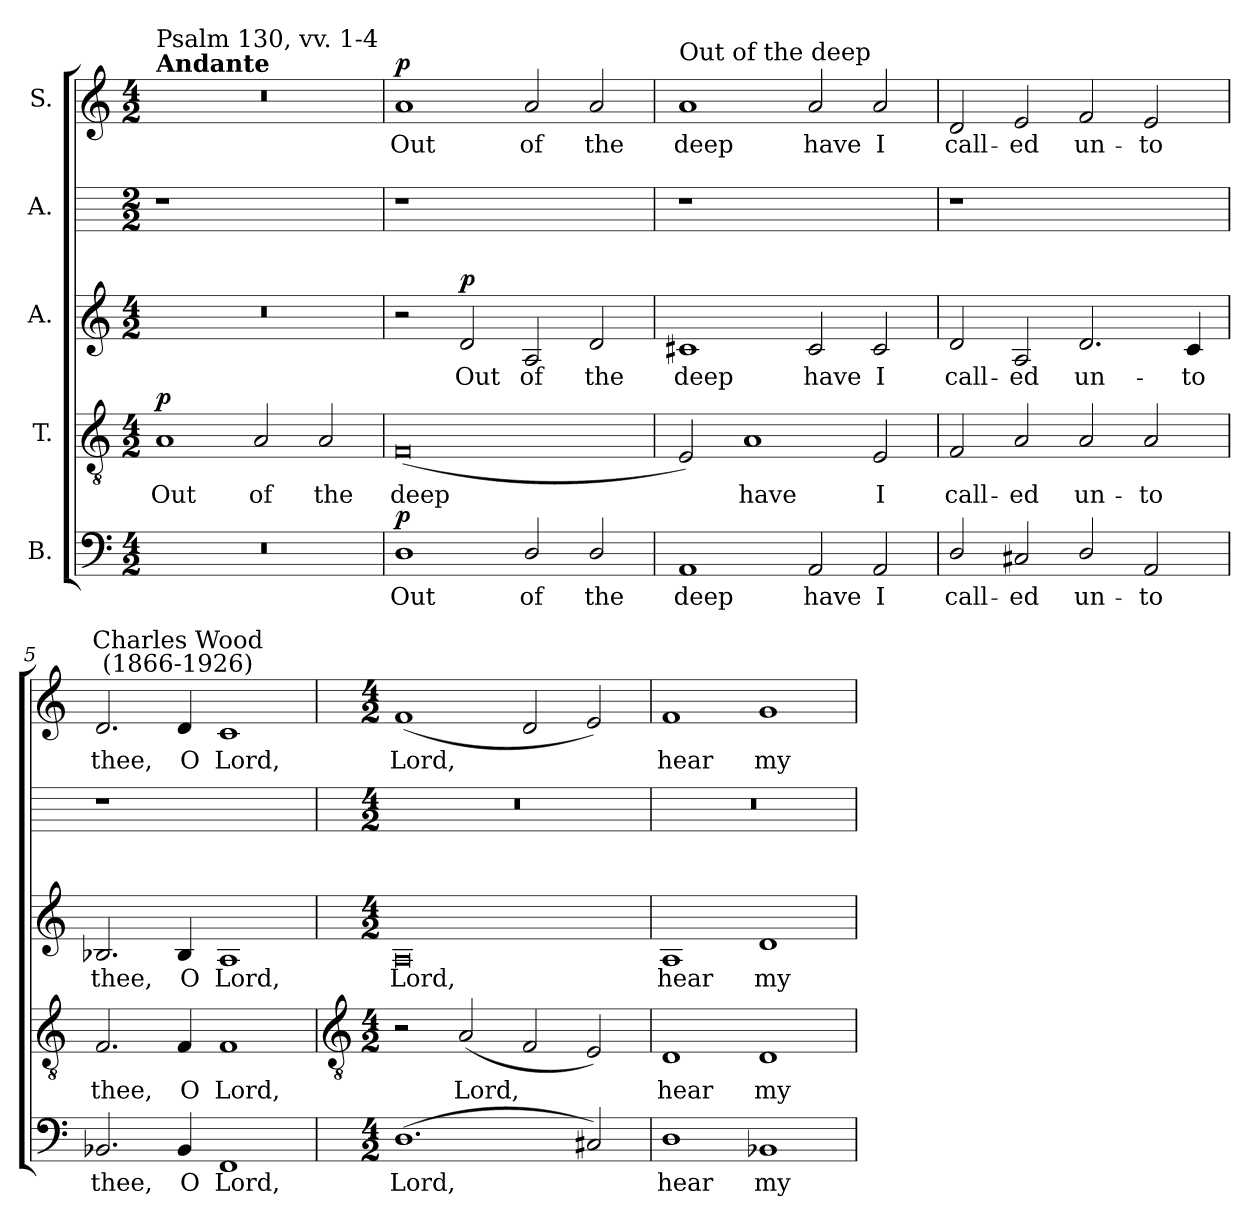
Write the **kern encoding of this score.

**kern	**text	**dynam	**kern	**text	**dynam	**kern	**text	**dynam	**kern	**kern	**text	**dynam
*part5	*part5	*part5	*part4	*part4	*part4	*part3	*part3	*part3	*part2	*part1	*part1	*part1
*staff5	*staff5	*staff5	*staff4	*staff4	*staff4	*staff3	*staff3	*staff3	*staff2	*staff1	*staff1	*staff1
*I"B.	*	*	*I"T.	*	*	*I"A.	*	*	*I"A.	*I"S.	*	*
*clefF4	*	*	*clefGv2	*	*	*clefG2	*	*	*	*clefG2	*	*
*k[]	*	*	*k[]	*	*	*k[]	*	*	*	*k[]	*	*
*C:	*	*	*C:	*	*	*C:	*	*	*	*C:	*	*
*M4/2	*	*	*M4/2	*	*	*M4/2	*	*	*M2/2	*M4/2	*	*
=1	=1	=1	=1	=1	=1	=1	=1	=1	=1	=1	=1	=1
!	!	!	!	!	!	!	!	!	!	!LO:TX:a:B:t=Andante	!	!
!	!	!	!	!	!	!	!	!	!	!LO:TX:a:t=Psalm 130, vv. 1-4	!	!
!	!	!	!	!LO:LY:b	!LO:DY:a	!	!	!	!	!	!	!
0r	.	.	1A	Out	p	0r	.	.	1r	0r	.	.
!	!	!	!	!LO:LY:b	!	!	!	!	!	!	!	!
.	.	.	2A	of	.	.	.	.	1ryy	.	.	.
!	!	!	!	!LO:LY:b	!	!	!	!	!	!	!	!
.	.	.	2A	the	.	.	.	.	.	.	.	.
=2	=2	=2	=2	=2	=2	=2	=2	=2	=2	=2	=2	=2
!	!LO:LY:b	!LO:DY:a	!	!LO:LY:b	!	!	!	!	!	!	!LO:LY:b	!LO:DY:a
1D	Out	p	(<0F	deep	.	2r	.	.	1r	1a	Out	p
!	!	!	!	!	!	!	!LO:LY:b	!LO:DY:a	!	!	!	!
.	.	.	.	.	.	2d	Out	p	.	.	.	.
!	!LO:LY:b	!	!	!	!	!	!LO:LY:b	!	!	!	!LO:LY:b	!
2D/	of	.	.	.	.	2A	of	.	1ryy	2a	of	.
!	!LO:LY:b	!	!	!	!	!	!LO:LY:b	!	!	!	!LO:LY:b	!
2D/	the	.	.	.	.	2d	the	.	.	2a	the	.
=3	=3	=3	=3	=3	=3	=3	=3	=3	=3	=3	=3	=3
!	!	!	!	!	!	!	!	!	!	!LO:TX:a:t=Out of the deep	!	!
!	!LO:LY:b	!	!	!	!	!	!LO:LY:b	!	!	!	!LO:LY:b	!
1AA	deep	.	2E)	.	.	1c#X	deep	.	1r	1a	deep	.
!	!	!	!	!LO:LY:b	!	!	!	!	!	!	!	!
.	.	.	1A	have	.	.	.	.	.	.	.	.
!	!LO:LY:b	!	!	!	!	!	!LO:LY:b	!	!	!	!LO:LY:b	!
2AA	have	.	.	.	.	2c#	have	.	1ryy	2a	have	.
!	!LO:LY:b	!	!	!LO:LY:b	!	!	!LO:LY:b	!	!	!	!LO:LY:b	!
2AA	I	.	2E	I	.	2c#	I	.	.	2a	I	.
=4	=4	=4	=4	=4	=4	=4	=4	=4	=4	=4	=4	=4
!	!LO:LY:b	!	!	!LO:LY:b	!	!	!LO:LY:b	!	!	!	!LO:LY:b	!
2D/	call-	.	2F	call-	.	2d	call-	.	1r	2d	call-	.
!	!LO:LY:b	!	!	!LO:LY:b	!	!	!LO:LY:b	!	!	!	!LO:LY:b	!
2C#X/	-ed	.	2A	-ed	.	2A	-ed	.	.	2e	-ed	.
!	!LO:LY:b	!	!	!LO:LY:b	!	!	!LO:LY:b	!	!	!	!LO:LY:b	!
2D/	un-	.	2A	un-	.	2.d	un-	.	1ryy	2f	un-	.
!	!LO:LY:b	!	!	!LO:LY:b	!	!	!	!	!	!	!LO:LY:b	!
2AA	-to	.	2A	-to	.	.	.	.	.	2e	-to	.
!	!	!	!	!	!	!	!LO:LY:b	!	!	!	!	!
.	.	.	.	.	.	4c	-to	.	.	.	.	.
=5	=5	=5	=5	=5	=5	=5	=5	=5	=5	=5	=5	=5
!	!LO:LY:b	!	!	!LO:LY:b	!	!	!LO:LY:b	!	!	!	!LO:LY:b	!
2.BB-X	thee,	.	2.F	thee,	.	2.B-X	thee,	.	1r	2.d	thee,	.
!	!	!	!	!	!	!	!	!	!	!LO:TX:a:cj:t=Charles Wood\n(1866-1926)	!	!
!	!LO:LY:b	!	!	!LO:LY:b	!	!	!LO:LY:b	!	!	!	!LO:LY:b	!
4BB-	O	.	4F	O	.	4B-	O	.	.	4d	O	.
!	!LO:LY:b	!	!	!LO:LY:b	!	!	!LO:LY:b	!	!	!	!LO:LY:b	!
1FF	Lord,	.	1F	Lord,	.	1A	Lord,	.	1ryy	1c	Lord,	.
!!LO:LB:g=z
=6	=6	=6	=6	=6	=6	=6	=6	=6	=6	=6	=6	=6
*	*	*	*clefGv2	*	*	*	*	*	*	*	*	*
*M4/2	*	*	*M4/2	*	*	*M4/2	*	*	*M4/2	*M4/2	*	*
!	!LO:LY:b	!	!	!	!	!	!LO:LY:b	!	!	!	!LO:LY:b	!
(<1.D	Lord,	.	2r	.	.	0A	Lord,	.	0r	(<1f	Lord,	.
!	!	!	!	!LO:LY:b	!	!	!	!	!	!	!	!
.	.	.	(<2A	Lord,	.	.	.	.	.	.	.	.
.	.	.	2F	.	.	.	.	.	.	2d	.	.
2C#X)	.	.	2E)	.	.	.	.	.	.	2e)	.	.
=7	=7	=7	=7	=7	=7	=7	=7	=7	=7	=7	=7	=7
!	!LO:LY:b	!	!	!LO:LY:b	!	!	!LO:LY:b	!	!	!	!LO:LY:b	!
1D	hear	.	1D	hear	.	1A	hear	.	0r	1f	hear	.
!	!LO:LY:b	!	!	!LO:LY:b	!	!	!LO:LY:b	!	!	!	!LO:LY:b	!
1BB-X	my	.	1D	my	.	1d	my	.	.	1g	my	.
=	=	=	=	=	=	=	=	=	=	=	=	=
*-	*-	*-	*-	*-	*-	*-	*-	*-	*-	*-	*-	*-
